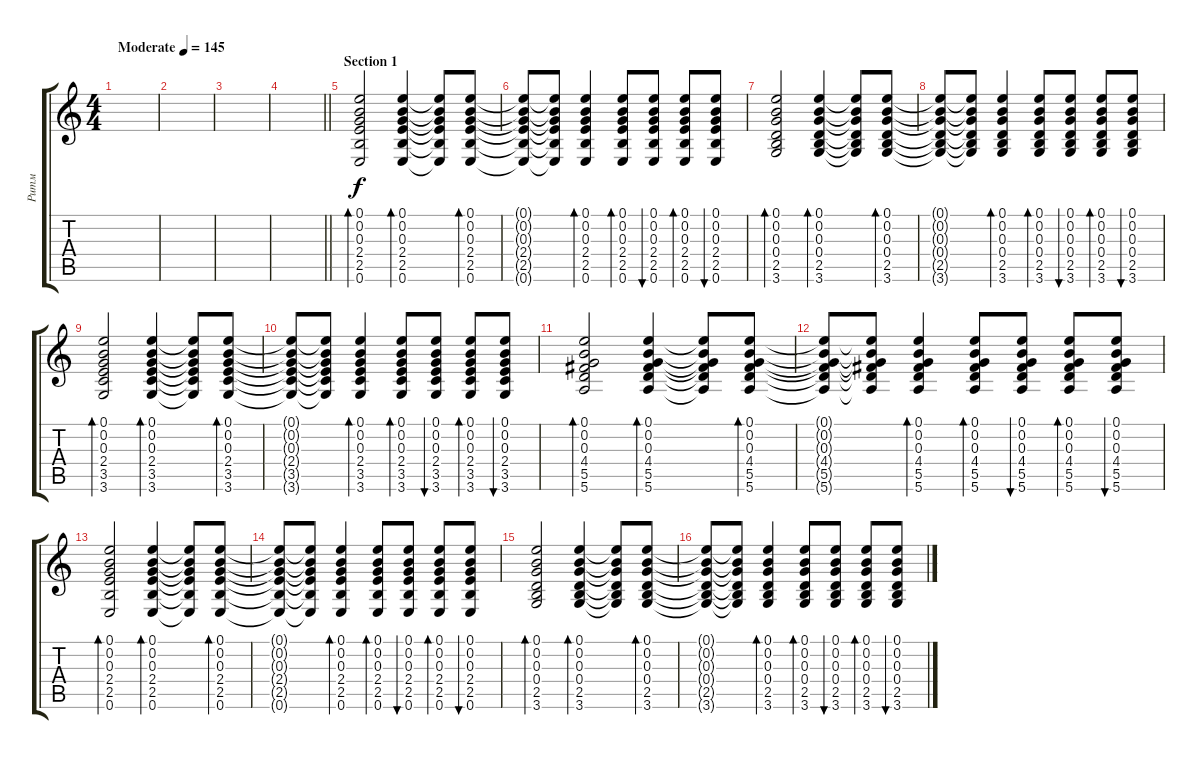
\track ("Ритм" "Ритм") {instrument electricguitarclean}
\staff {score tabs}
\tuning (E4 B3 G3 D3 A2 E2) {hide}
\ts (4 4)
\tempo (145 "Moderate")
\clef g2
\ks c
|
|
|
\barLineRight lightlight
|
\section ("" "Section 1")
(0.1 0.2 0.3 2.4 2.5 0.6).2{bd 60} (0.1 0.2 0.3 2.4 2.5 0.6).4{bd 60} (0.1{t} 0.2{t} 0.3{t} 2.4{t} 2.5{t} 0.6{t}).8 (0.1 0.2 0.3 2.4 2.5 0.6).8{bd 60} |
(0.1{t} 0.2{t} 0.3{t} 2.4{t} 2.5{t} 0.6{t}).8 (0.1{t} 0.2{t} 0.3{t} 2.4{t} 2.5{t} 0.6{t}).8 (0.1 0.2 0.3 2.4 2.5 0.6).4{bd 60} (0.1 0.2 0.3 2.4 2.5 0.6).8{bd 60} (0.1 0.2 0.3 2.4 2.5 0.6).8{bu 60} (0.1 0.2 0.3 2.4 2.5 0.6).8{bd 60} (0.1 0.2 0.3 2.4 2.5 0.6).8{bu 60} |
(0.1 0.2 0.3 0.4 2.5 3.6).2{bd 60} (0.1 0.2 0.3 0.4 2.5 3.6).4{bd 60} (0.1{t} 0.2{t} 0.3{t} 0.4{t} 2.5{t} 3.6{t}).8 (0.1 0.2 0.3 0.4 2.5 3.6).8{bd 60} |
(0.1{t} 0.2{t} 0.3{t} 0.4{t} 2.5{t} 3.6{t}).8 (0.1{t} 0.2{t} 0.3{t} 0.4{t} 2.5{t} 3.6{t}).8 (0.1 0.2 0.3 0.4 2.5 3.6).4{bd 60} (0.1 0.2 0.3 0.4 2.5 3.6).8{bd 60} (0.1 0.2 0.3 0.4 2.5 3.6).8{bu 60} (0.1 0.2 0.3 0.4 2.5 3.6).8{bd 60} (0.1 0.2 0.3 0.4 2.5 3.6).8{bu 60} |
(0.1 0.2 0.3 2.4 3.5 3.6).2{bd 60} (0.1 0.2 0.3 2.4 3.5 3.6).4{bd 60} (0.1{t} 0.2{t} 0.3{t} 2.4{t} 3.5{t} 3.6{t}).8 (0.1 0.2 0.3 2.4 3.5 3.6).8{bd 60} |
(0.1{t} 0.2{t} 0.3{t} 2.4{t} 3.5{t} 3.6{t}).8 (0.1{t} 0.2{t} 0.3{t} 2.4{t} 3.5{t} 3.6{t}).8 (0.1 0.2 0.3 2.4 3.5 3.6).4{bd 60} (0.1 0.2 0.3 2.4 3.5 3.6).8{bd 60} (0.1 0.2 0.3 2.4 3.5 3.6).8{bu 60} (0.1 0.2 0.3 2.4 3.5 3.6).8{bd 60} (0.1 0.2 0.3 2.4 3.5 3.6).8{bu 60} |
(0.1 0.2 0.3 4.4 5.5 5.6).2{bd 60} (0.1 0.2 0.3 4.4 5.5 5.6).4{bd 60} (0.1{t} 0.2{t} 0.3{t} 4.4{t} 5.5{t} 5.6{t}).8 (0.1 0.2 0.3 4.4 5.5 5.6).8{bd 60} |
(0.1{t} 0.2{t} 0.3{t} 4.4{t} 5.5{t} 5.6{t}).8 (0.1{t} 0.2{t} 0.3{t} 4.4{t} 5.5{t} 5.6{t}).8 (0.1 0.2 0.3 4.4 5.5 5.6).4{bd 60} (0.1 0.2 0.3 4.4 5.5 5.6).8{bd 60} (0.1 0.2 0.3 4.4 5.5 5.6).8{bu 60} (0.1 0.2 0.3 4.4 5.5 5.6).8{bd 60} (0.1 0.2 0.3 4.4 5.5 5.6).8{bu 60} |
(0.1 0.2 0.3 2.4 2.5 0.6).2{bd 60} (0.1 0.2 0.3 2.4 2.5 0.6).4{bd 60} (0.1{t} 0.2{t} 0.3{t} 2.4{t} 2.5{t} 0.6{t}).8 (0.1 0.2 0.3 2.4 2.5 0.6).8{bd 60} |
(0.1{t} 0.2{t} 0.3{t} 2.4{t} 2.5{t} 0.6{t}).8 (0.1{t} 0.2{t} 0.3{t} 2.4{t} 2.5{t} 0.6{t}).8 (0.1 0.2 0.3 2.4 2.5 0.6).4{bd 60} (0.1 0.2 0.3 2.4 2.5 0.6).8{bd 60} (0.1 0.2 0.3 2.4 2.5 0.6).8{bu 60} (0.1 0.2 0.3 2.4 2.5 0.6).8{bd 60} (0.1 0.2 0.3 2.4 2.5 0.6).8{bu 60} |
(0.1 0.2 0.3 0.4 2.5 3.6).2{bd 60} (0.1 0.2 0.3 0.4 2.5 3.6).4{bd 60} (0.1{t} 0.2{t} 0.3{t} 0.4{t} 2.5{t} 3.6{t}).8 (0.1 0.2 0.3 0.4 2.5 3.6).8{bd 60} |
(0.1{t} 0.2{t} 0.3{t} 0.4{t} 2.5{t} 3.6{t}).8 (0.1{t} 0.2{t} 0.3{t} 0.4{t} 2.5{t} 3.6{t}).8 (0.1 0.2 0.3 0.4 2.5 3.6).4{bd 60} (0.1 0.2 0.3 0.4 2.5 3.6).8{bd 60} (0.1 0.2 0.3 0.4 2.5 3.6).8{bu 60} (0.1 0.2 0.3 0.4 2.5 3.6).8{bd 60} (0.1 0.2 0.3 0.4 2.5 3.6).8{bu 60}
